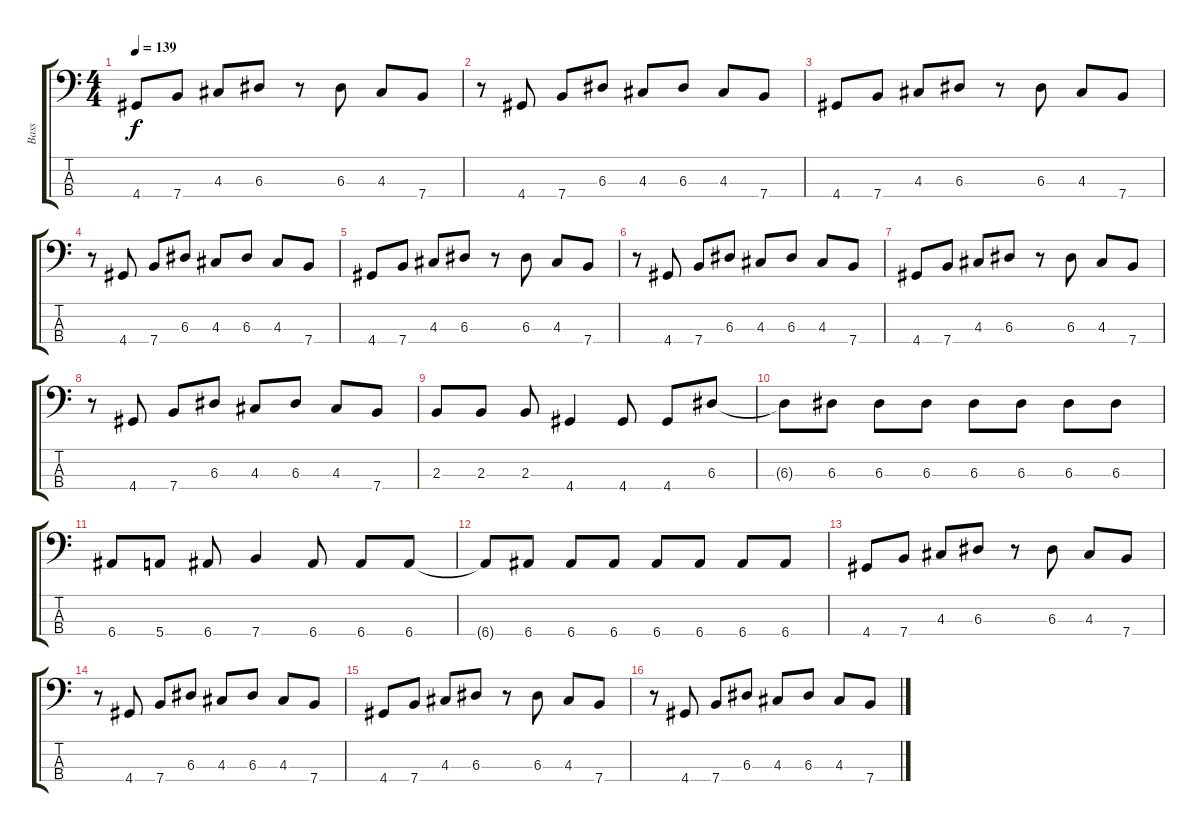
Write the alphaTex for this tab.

\track ("Bass" "Bass") {instrument electricbassfinger}
\staff {score tabs}
\tuning (G2 D2 A1 E1) {hide}
\ts (4 4)
\tempo 139
\clef f4
\ks c
4.4.8{dy f} 7.4.8 4.3.8 6.3.8 r.8 6.3.8 4.3.8 7.4.8 |
r.8 4.4.8 7.4.8 6.3.8 4.3.8 6.3.8 4.3.8 7.4.8 |
4.4.8 7.4.8 4.3.8 6.3.8 r.8 6.3.8 4.3.8 7.4.8 |
r.8 4.4.8 7.4.8 6.3.8 4.3.8 6.3.8 4.3.8 7.4.8 |
4.4.8 7.4.8 4.3.8 6.3.8 r.8 6.3.8 4.3.8 7.4.8 |
r.8 4.4.8 7.4.8 6.3.8 4.3.8 6.3.8 4.3.8 7.4.8 |
4.4.8 7.4.8 4.3.8 6.3.8 r.8 6.3.8 4.3.8 7.4.8 |
r.8 4.4.8 7.4.8 6.3.8 4.3.8 6.3.8 4.3.8 7.4.8 |
2.3.8 2.3.8 2.3.8 4.4.4 4.4.8 4.4.8 6.3.8 |
6.3{t}.8 6.3.8 6.3.8 6.3.8 6.3.8 6.3.8 6.3.8 6.3.8 |
6.4.8 5.4.8 6.4.8 7.4.4 6.4.8 6.4.8 6.4.8 |
6.4{t}.8 6.4.8 6.4.8 6.4.8 6.4.8 6.4.8 6.4.8 6.4.8 |
4.4.8 7.4.8 4.3.8 6.3.8 r.8 6.3.8 4.3.8 7.4.8 |
r.8 4.4.8 7.4.8 6.3.8 4.3.8 6.3.8 4.3.8 7.4.8 |
4.4.8 7.4.8 4.3.8 6.3.8 r.8 6.3.8 4.3.8 7.4.8 |
r.8 4.4.8 7.4.8 6.3.8 4.3.8 6.3.8 4.3.8 7.4.8
